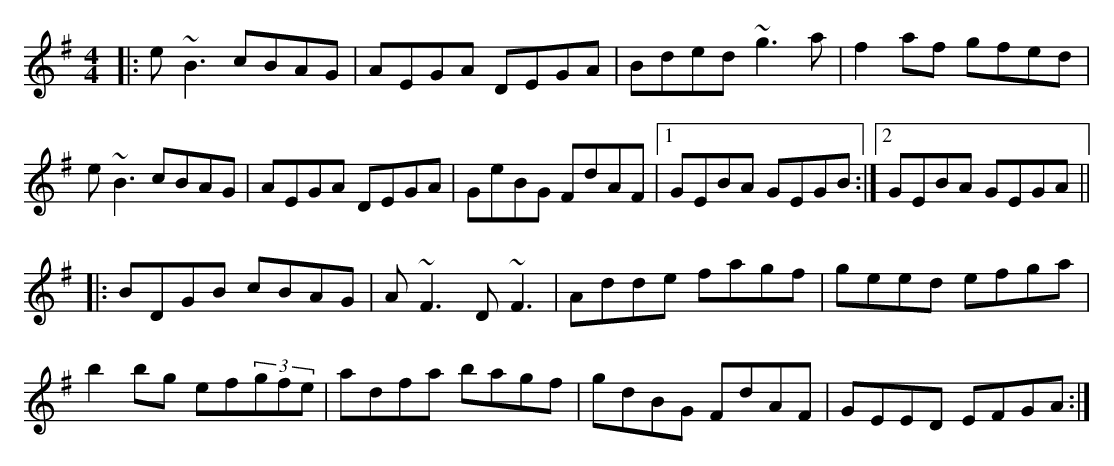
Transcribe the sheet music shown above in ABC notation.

X:1
M:4/4
K:Emin
|:e~B3 cBAG|AEGA DEGA|Bded ~g3a|f2af gfed|
e~B3 cBAG|AEGA DEGA|GeBG FdAF|1 GEBA GEGB:|2 GEBA GEGA||
|:BDGB cBAG|A~F3 D~F3|Adde fagf|geed efga|
b2bg ef(3gfe|adfa bagf|gdBG FdAF|GEED EFGA:|
